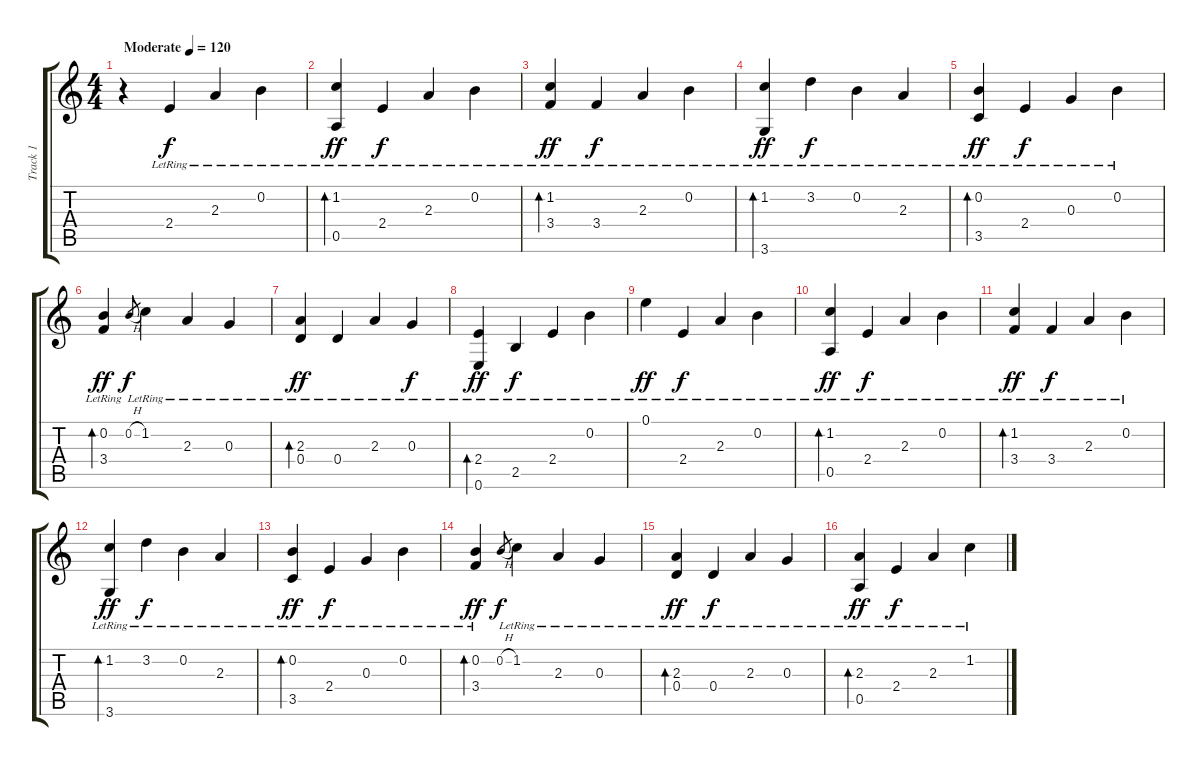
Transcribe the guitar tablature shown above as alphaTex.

\track ("Track 1" "Track 1") {instrument acousticguitarnylon}
\staff {score tabs}
\tuning (E4 B3 G3 D3 A2 E2) {hide}
\ts (4 4)
\tempo (120 "Moderate")
\clef g2
\ks c
r.4{dy f instrument acousticguitarnylon} 2.4{lr}.4 2.3{lr}.4 0.2{lr}.4 |
(1.2{lr} 0.5{lr}).4{bd 240 dy ff} 2.4{lr}.4{dy f} 2.3{lr}.4 0.2{lr}.4 |
(1.2{lr} 3.4{lr}).4{bd 240 dy ff} 3.4{lr}.4{dy f} 2.3{lr}.4 0.2{lr}.4 |
(1.2{lr} 3.6{lr}).4{bd 240 dy ff} 3.2{lr}.4{dy f} 0.2{lr}.4 2.3{lr}.4 |
(0.2{lr} 3.5{lr}).4{bd 240 dy ff} 2.4{lr}.4{dy f} 0.3{lr}.4 0.2{lr}.4 |
(0.2{lr} 3.4{lr}).4{bd 240 dy ff} 0.2{h}.8{gr dy f} 1.2{lr}.4 2.3{lr}.4 0.3{lr}.4 |
(2.3{lr} 0.4{lr}).4{bd 240 dy ff} 0.4{lr}.4 2.3{lr}.4 0.3{lr}.4{dy f} |
(2.4{lr} 0.6{lr}).4{bd 240 dy ff} 2.5{lr}.4{dy f} 2.4{lr}.4 0.2{lr}.4 |
0.1{lr}.4{dy ff} 2.4{lr}.4{dy f} 2.3{lr}.4 0.2{lr}.4 |
(1.2{lr} 0.5{lr}).4{bd 240 dy ff} 2.4{lr}.4{dy f} 2.3{lr}.4 0.2{lr}.4 |
(1.2{lr} 3.4{lr}).4{bd 240 dy ff} 3.4{lr}.4{dy f} 2.3{lr}.4 0.2{lr}.4 |
(1.2{lr} 3.6{lr}).4{bd 240 dy ff} 3.2{lr}.4{dy f} 0.2{lr}.4 2.3{lr}.4 |
(0.2{lr} 3.5{lr}).4{bd 240 dy ff} 2.4{lr}.4{dy f} 0.3{lr}.4 0.2{lr}.4 |
(0.2{lr} 3.4{lr}).4{bd 240 dy ff} 0.2{h}.8{gr dy f} 1.2{lr}.4 2.3{lr}.4 0.3{lr}.4 |
(2.3{lr} 0.4{lr}).4{bd 240 dy ff} 0.4{lr}.4{dy f} 2.3{lr}.4 0.3{lr}.4 |
(2.3{lr} 0.5{lr}).4{bd 240 dy ff} 2.4{lr}.4{dy f} 2.3{lr}.4 1.2{lr}.4
